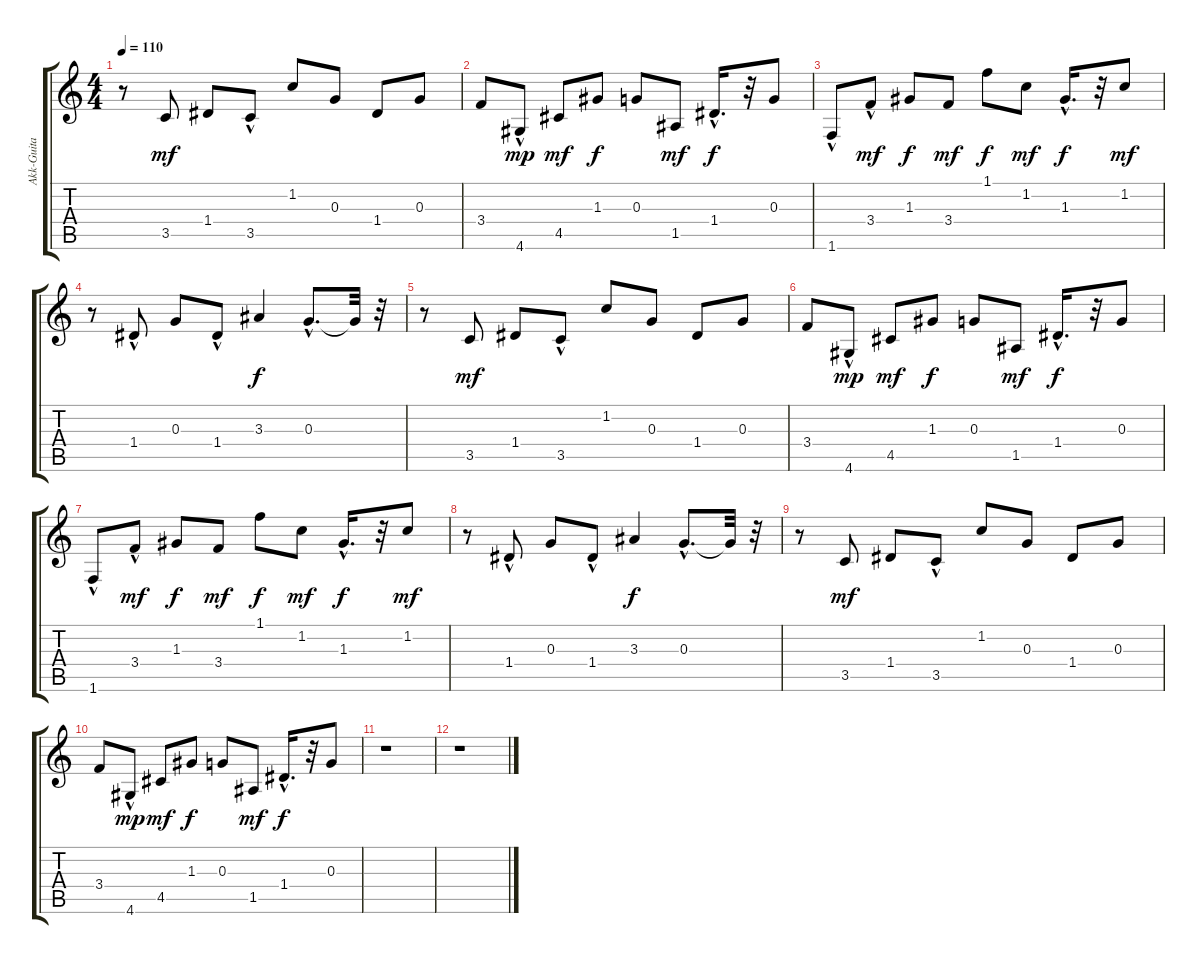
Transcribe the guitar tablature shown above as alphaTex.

\track ("Akk-Guita" "Akk-Guita") {instrument acousticguitarsteel}
\staff {score tabs}
\tuning (E4 B3 G3 D3 A2 E2) {hide}
\ts (4 4)
\tempo 110
\clef g2
\ks c
r.8{dy f} 3.5.8{dy mf} 1.4.8 3.5{hac}.8 1.2.8 0.3.8 1.4.8 0.3.8 |
3.4.8 4.6{hac}.8{dy mp} 4.5.8{dy mf} 1.3.8{dy f} 0.3.8 1.5.8{dy mf} 1.4{hac}.16{d dy f} r.32 0.3.8 |
1.6{hac}.8 3.4{hac}.8{dy mf} 1.3.8{dy f} 3.4.8{dy mf} 1.1.8{dy f} 1.2.8{dy mf} 1.3{hac}.16{d dy f} r.32 1.2.8{dy mf} |
r.8 1.4{hac}.8 0.3.8 1.4{hac}.8 3.3.4{dy f} 0.3{hac}.8{d} 0.3{t}.32 r.32 |
r.8 3.5.8{dy mf} 1.4.8 3.5{hac}.8 1.2.8 0.3.8 1.4.8 0.3.8 |
3.4.8 4.6{hac}.8{dy mp} 4.5.8{dy mf} 1.3.8{dy f} 0.3.8 1.5.8{dy mf} 1.4{hac}.16{d dy f} r.32 0.3.8 |
1.6{hac}.8 3.4{hac}.8{dy mf} 1.3.8{dy f} 3.4.8{dy mf} 1.1.8{dy f} 1.2.8{dy mf} 1.3{hac}.16{d dy f} r.32 1.2.8{dy mf} |
r.8 1.4{hac}.8 0.3.8 1.4{hac}.8 3.3.4{dy f} 0.3{hac}.8{d} 0.3{t}.32 r.32 |
r.8 3.5.8{dy mf} 1.4.8 3.5{hac}.8 1.2.8 0.3.8 1.4.8 0.3.8 |
3.4.8 4.6{hac}.8{dy mp} 4.5.8{dy mf} 1.3.8{dy f} 0.3.8 1.5.8{dy mf} 1.4{hac}.16{d dy f} r.32 0.3.8 |
r.1 |
r.1
